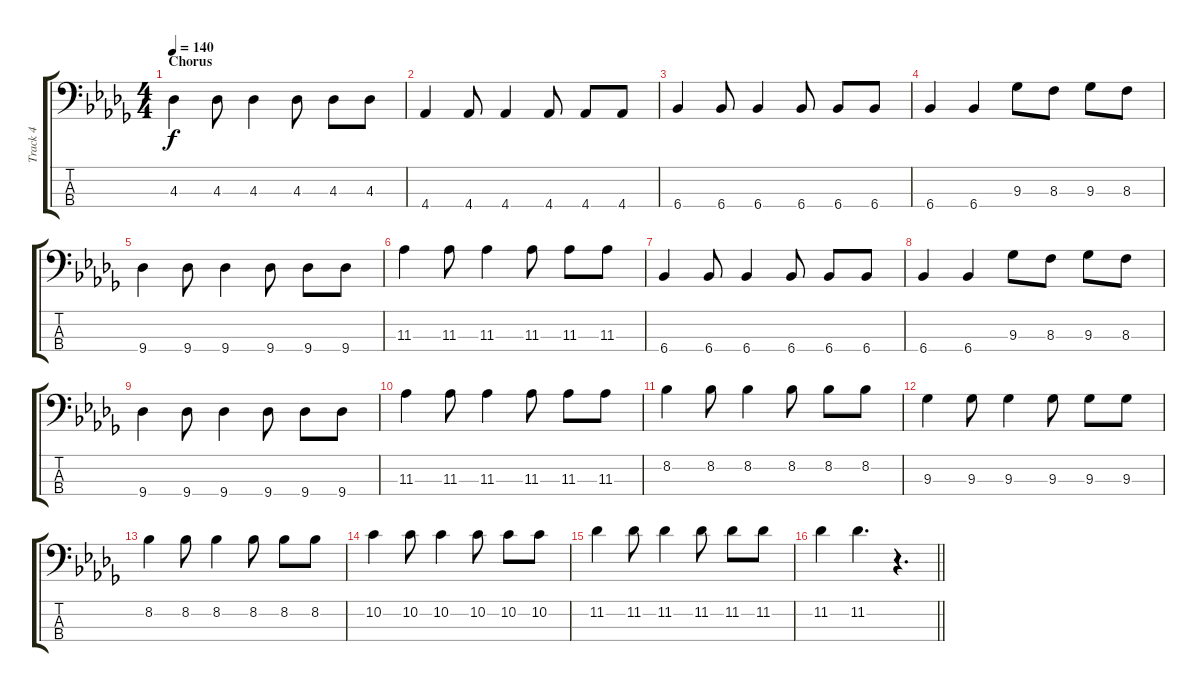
\track ("Track 4" "Track 4") {instrument electricbasspick}
\staff {score tabs}
\tuning (G2 D2 A1 E1) {hide}
\ts (4 4)
\section ("" "Chorus")
\tempo 140
\clef f4
\ks db
4.3.4{dy f} 4.3.8 4.3.4 4.3.8 4.3.8 4.3.8 |
4.4.4 4.4.8 4.4.4 4.4.8 4.4.8 4.4.8 |
6.4.4 6.4.8 6.4.4 6.4.8 6.4.8 6.4.8 |
6.4.4 6.4.4 9.3.8 8.3.8 9.3.8 8.3.8 |
9.4.4 9.4.8 9.4.4 9.4.8 9.4.8 9.4.8 |
11.3.4 11.3.8 11.3.4 11.3.8 11.3.8 11.3.8 |
6.4.4 6.4.8 6.4.4 6.4.8 6.4.8 6.4.8 |
6.4.4 6.4.4 9.3.8 8.3.8 9.3.8 8.3.8 |
9.4.4 9.4.8 9.4.4 9.4.8 9.4.8 9.4.8 |
11.3.4 11.3.8 11.3.4 11.3.8 11.3.8 11.3.8 |
8.2.4 8.2.8 8.2.4 8.2.8 8.2.8 8.2.8 |
9.3.4 9.3.8 9.3.4 9.3.8 9.3.8 9.3.8 |
8.2.4 8.2.8 8.2.4 8.2.8 8.2.8 8.2.8 |
10.2.4 10.2.8 10.2.4 10.2.8 10.2.8 10.2.8 |
11.2.4 11.2.8 11.2.4 11.2.8 11.2.8 11.2.8 |
\barLineRight lightlight
11.2.4 11.2.4{d} r.4{d}
